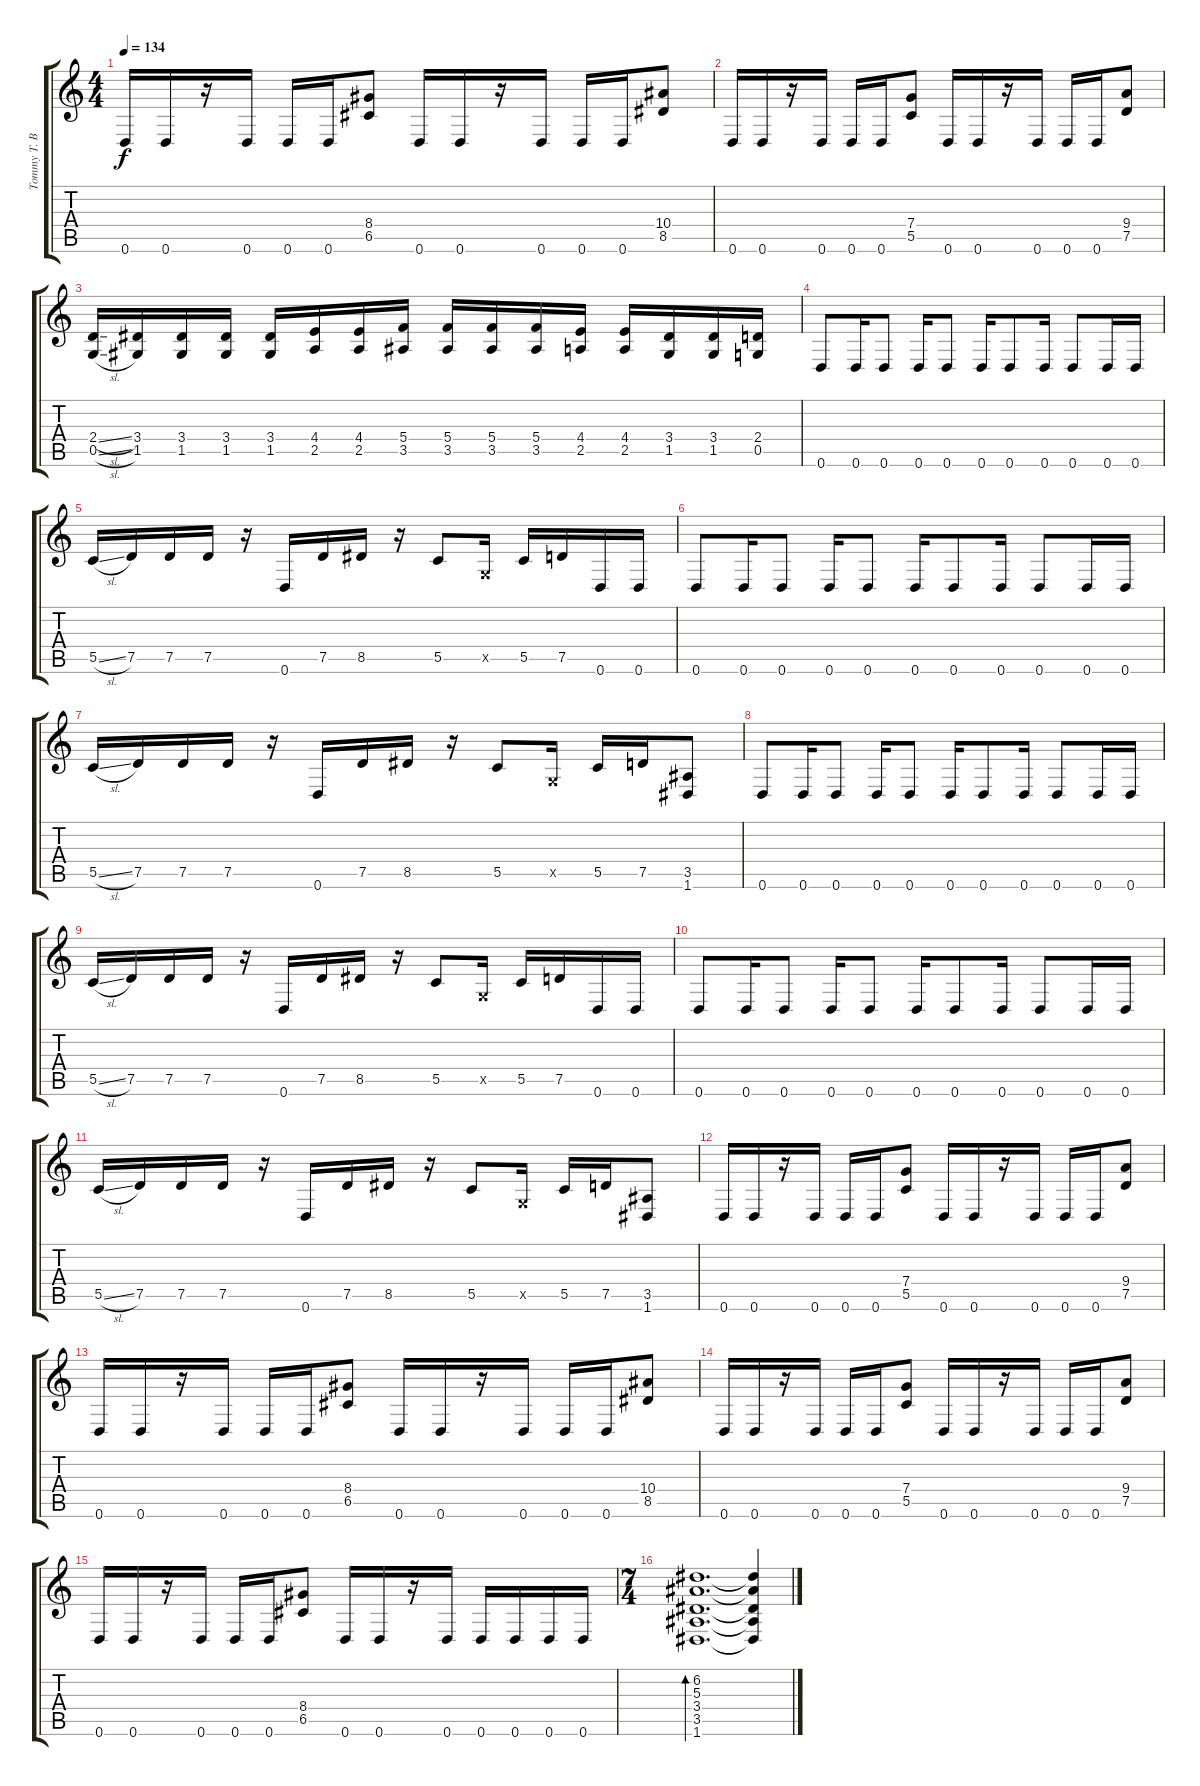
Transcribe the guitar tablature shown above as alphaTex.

\track ("Tommy T. Baron" "Tommy T. B") {instrument overdrivenguitar}
\staff {score tabs}
\tuning (D4 A3 F3 C3 G2 D2) {hide}
\ts (4 4)
\tempo 134
\clef g2
\ks c
0.6.16{dy f} 0.6.16 r.16 0.6.16 0.6.16 0.6.16 (8.4 6.5).8 0.6.16 0.6.16 r.16 0.6.16 0.6.16 0.6.16 (10.4 8.5).8 |
0.6.16 0.6.16 r.16 0.6.16 0.6.16 0.6.16 (7.4 5.5).8 0.6.16 0.6.16 r.16 0.6.16 0.6.16 0.6.16 (9.4 7.5).8 |
(2.4{sl} 0.5{sl}).16 (3.4 1.5).16 (3.4 1.5).16 (3.4 1.5).16 (3.4 1.5).16 (4.4 2.5).16 (4.4 2.5).16 (5.4 3.5).16 (5.4 3.5).16 (5.4 3.5).16 (5.4 3.5).16 (4.4 2.5).16 (4.4 2.5).16 (3.4 1.5).16 (3.4 1.5).16 (2.4 0.5).16 |
0.6.8 0.6.16 0.6.8 0.6.16 0.6.8 0.6.16 0.6.8 0.6.16 0.6.8 0.6.16 0.6.16 |
5.5{sl}.16 7.5.16 7.5.16 7.5.16 r.16 0.6.16 7.5.16 8.5.16 r.16 5.5.8 0.5{x}.16 5.5.16 7.5.16 0.6.16 0.6.16 |
0.6.8 0.6.16 0.6.8 0.6.16 0.6.8 0.6.16 0.6.8 0.6.16 0.6.8 0.6.16 0.6.16 |
5.5{sl}.16 7.5.16 7.5.16 7.5.16 r.16 0.6.16 7.5.16 8.5.16 r.16 5.5.8 0.5{x}.16 5.5.16 7.5.16 (3.5 1.6).8 |
0.6.8 0.6.16 0.6.8 0.6.16 0.6.8 0.6.16 0.6.8 0.6.16 0.6.8 0.6.16 0.6.16 |
5.5{sl}.16 7.5.16 7.5.16 7.5.16 r.16 0.6.16 7.5.16 8.5.16 r.16 5.5.8 0.5{x}.16 5.5.16 7.5.16 0.6.16 0.6.16 |
0.6.8 0.6.16 0.6.8 0.6.16 0.6.8 0.6.16 0.6.8 0.6.16 0.6.8 0.6.16 0.6.16 |
5.5{sl}.16 7.5.16 7.5.16 7.5.16 r.16 0.6.16 7.5.16 8.5.16 r.16 5.5.8 0.5{x}.16 5.5.16 7.5.16 (3.5 1.6).8 |
0.6.16 0.6.16 r.16 0.6.16 0.6.16 0.6.16 (7.4 5.5).8 0.6.16 0.6.16 r.16 0.6.16 0.6.16 0.6.16 (9.4 7.5).8 |
0.6.16 0.6.16 r.16 0.6.16 0.6.16 0.6.16 (8.4 6.5).8 0.6.16 0.6.16 r.16 0.6.16 0.6.16 0.6.16 (10.4 8.5).8 |
0.6.16 0.6.16 r.16 0.6.16 0.6.16 0.6.16 (7.4 5.5).8 0.6.16 0.6.16 r.16 0.6.16 0.6.16 0.6.16 (9.4 7.5).8 |
0.6.16 0.6.16 r.16 0.6.16 0.6.16 0.6.16 (8.4 6.5).8 0.6.16 0.6.16 r.16 0.6.16 0.6.16 0.6.16 0.6.16 0.6.16 |
\ts (7 4)
(6.2 5.3 3.4 3.5 1.6).1{d bd 240} (6.2{t} 5.3{t} 3.4{t} 3.5{t} 1.6{t}).4
